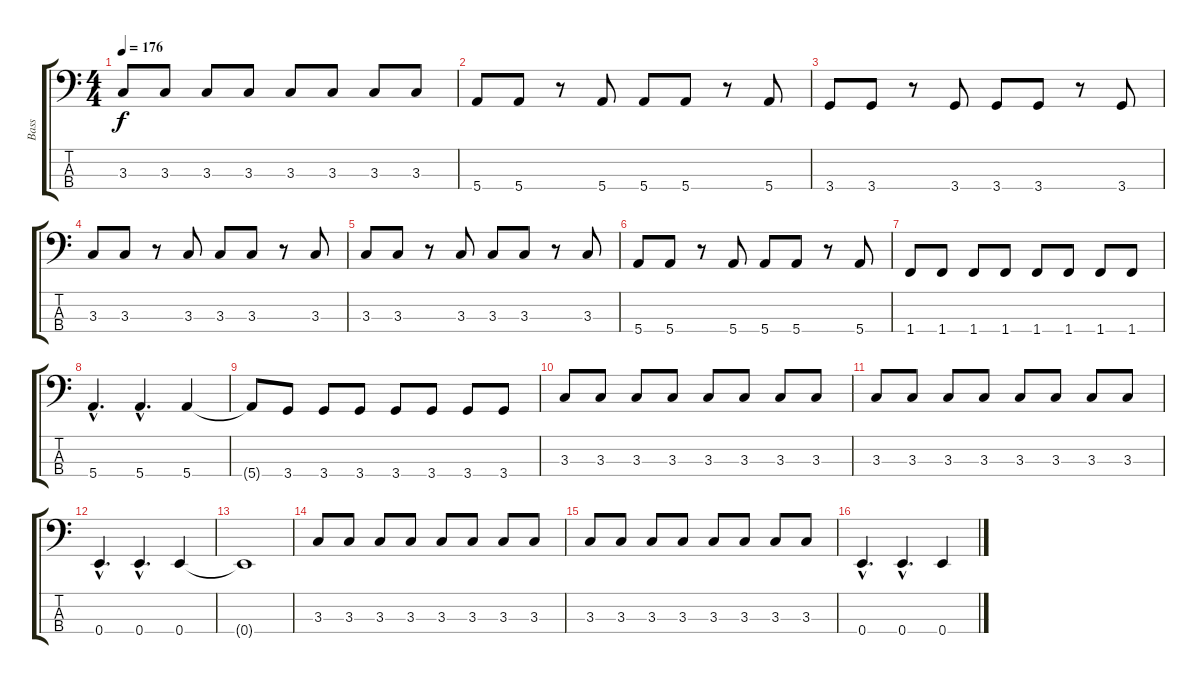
\track ("Bass" "Bass") {instrument electricbasspick}
\staff {score tabs}
\tuning (G2 D2 A1 E1) {hide}
\ts (4 4)
\tempo 176
\clef f4
\ks c
3.3.8{dy f} 3.3.8 3.3.8 3.3.8 3.3.8 3.3.8 3.3.8 3.3.8 |
5.4.8 5.4.8 r.8 5.4.8 5.4.8 5.4.8 r.8 5.4.8 |
3.4.8 3.4.8 r.8 3.4.8 3.4.8 3.4.8 r.8 3.4.8 |
3.3.8 3.3.8 r.8 3.3.8 3.3.8 3.3.8 r.8 3.3.8 |
3.3.8 3.3.8 r.8 3.3.8 3.3.8 3.3.8 r.8 3.3.8 |
5.4.8 5.4.8 r.8 5.4.8 5.4.8 5.4.8 r.8 5.4.8 |
1.4.8 1.4.8 1.4.8 1.4.8 1.4.8 1.4.8 1.4.8 1.4.8 |
5.4{hac}.4{d} 5.4{hac}.4{d} 5.4.4 |
5.4{t}.8 3.4.8 3.4.8 3.4.8 3.4.8 3.4.8 3.4.8 3.4.8 |
3.3.8 3.3.8 3.3.8 3.3.8 3.3.8 3.3.8 3.3.8 3.3.8 |
3.3.8 3.3.8 3.3.8 3.3.8 3.3.8 3.3.8 3.3.8 3.3.8 |
0.4{hac}.4{d} 0.4{hac}.4{d} 0.4.4 |
0.4{t}.1 |
3.3.8 3.3.8 3.3.8 3.3.8 3.3.8 3.3.8 3.3.8 3.3.8 |
3.3.8 3.3.8 3.3.8 3.3.8 3.3.8 3.3.8 3.3.8 3.3.8 |
0.4{hac}.4{d} 0.4{hac}.4{d} 0.4.4
